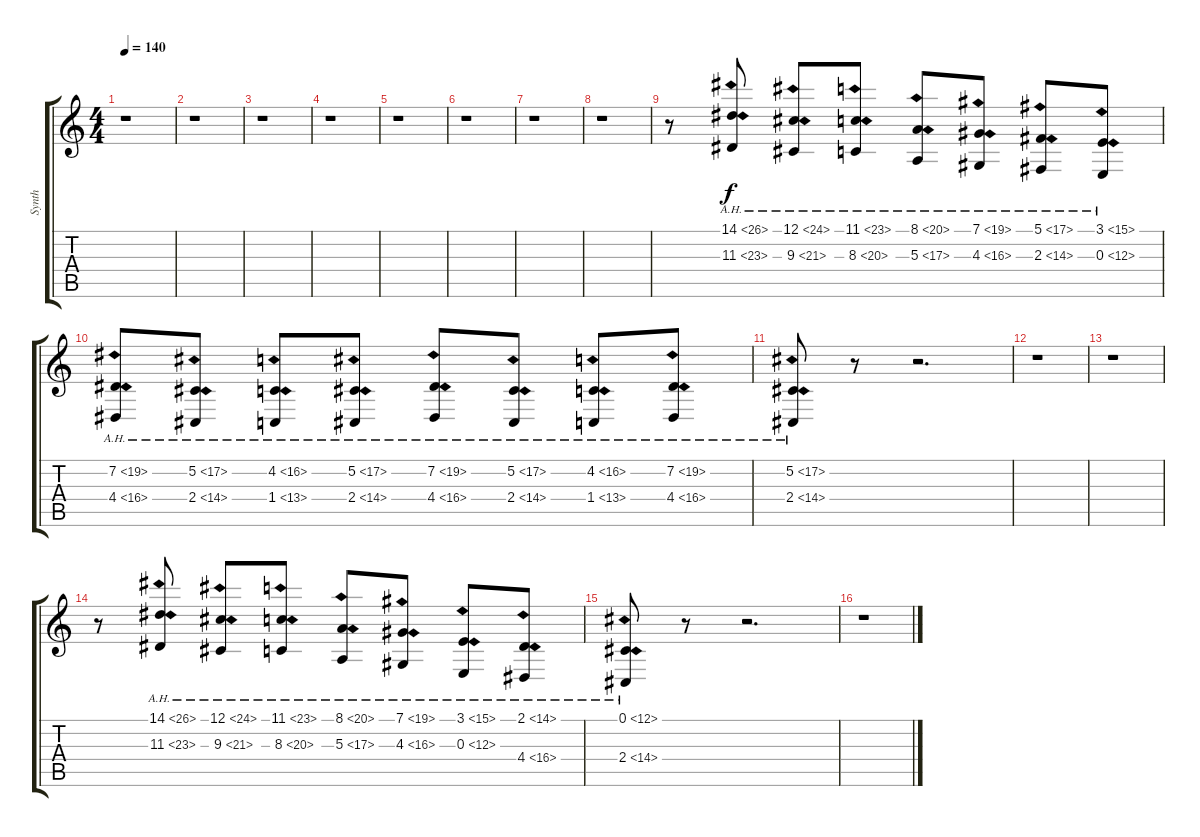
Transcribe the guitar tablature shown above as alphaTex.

\track ("Synth" "Synth") {instrument stringensemble1}
\staff {score tabs}
\tuning (Db4 Ab3 E3 B2 Gb2 Db2) {hide}
\ts (4 4)
\tempo 140
\clef g2
\ks c
r.1{dy f instrument stringensemble1} |
r.1 |
r.1 |
r.1 |
r.1 |
r.1 |
r.1 |
r.1 |
r.8 (14.1{ah 12} 11.3{ah 12}).8 (12.1{ah 12} 9.3{ah 12}).8 (11.1{ah 12} 8.3{ah 12}).8 (8.1{ah 12} 5.3{ah 12}).8 (7.1{ah 12} 4.3{ah 12}).8 (5.1{ah 12} 2.3{ah 12}).8 (3.1{ah 12} 0.3{ah 12}).8 |
(7.2{ah 12} 4.4{ah 12}).8 (5.2{ah 12} 2.4{ah 12}).8 (4.2{ah 12} 1.4{ah 12}).8 (5.2{ah 12} 2.4{ah 12}).8 (7.2{ah 12} 4.4{ah 12}).8 (5.2{ah 12} 2.4{ah 12}).8 (4.2{ah 12} 1.4{ah 12}).8 (7.2{ah 12} 4.4{ah 12}).8 |
(5.2{ah 12} 2.4{ah 12}).8 r.8 r.2{d} |
r.1 |
r.1 |
r.8 (14.1{ah 12} 11.3{ah 12}).8 (12.1{ah 12} 9.3{ah 12}).8 (11.1{ah 12} 8.3{ah 12}).8 (8.1{ah 12} 5.3{ah 12}).8 (7.1{ah 12} 4.3{ah 12}).8 (3.1{ah 12} 0.3{ah 12}).8 (2.1{ah 12} 4.4{ah 12}).8 |
(0.1{ah 12} 2.4{ah 12}).8 r.8 r.2{d} |
r.1
